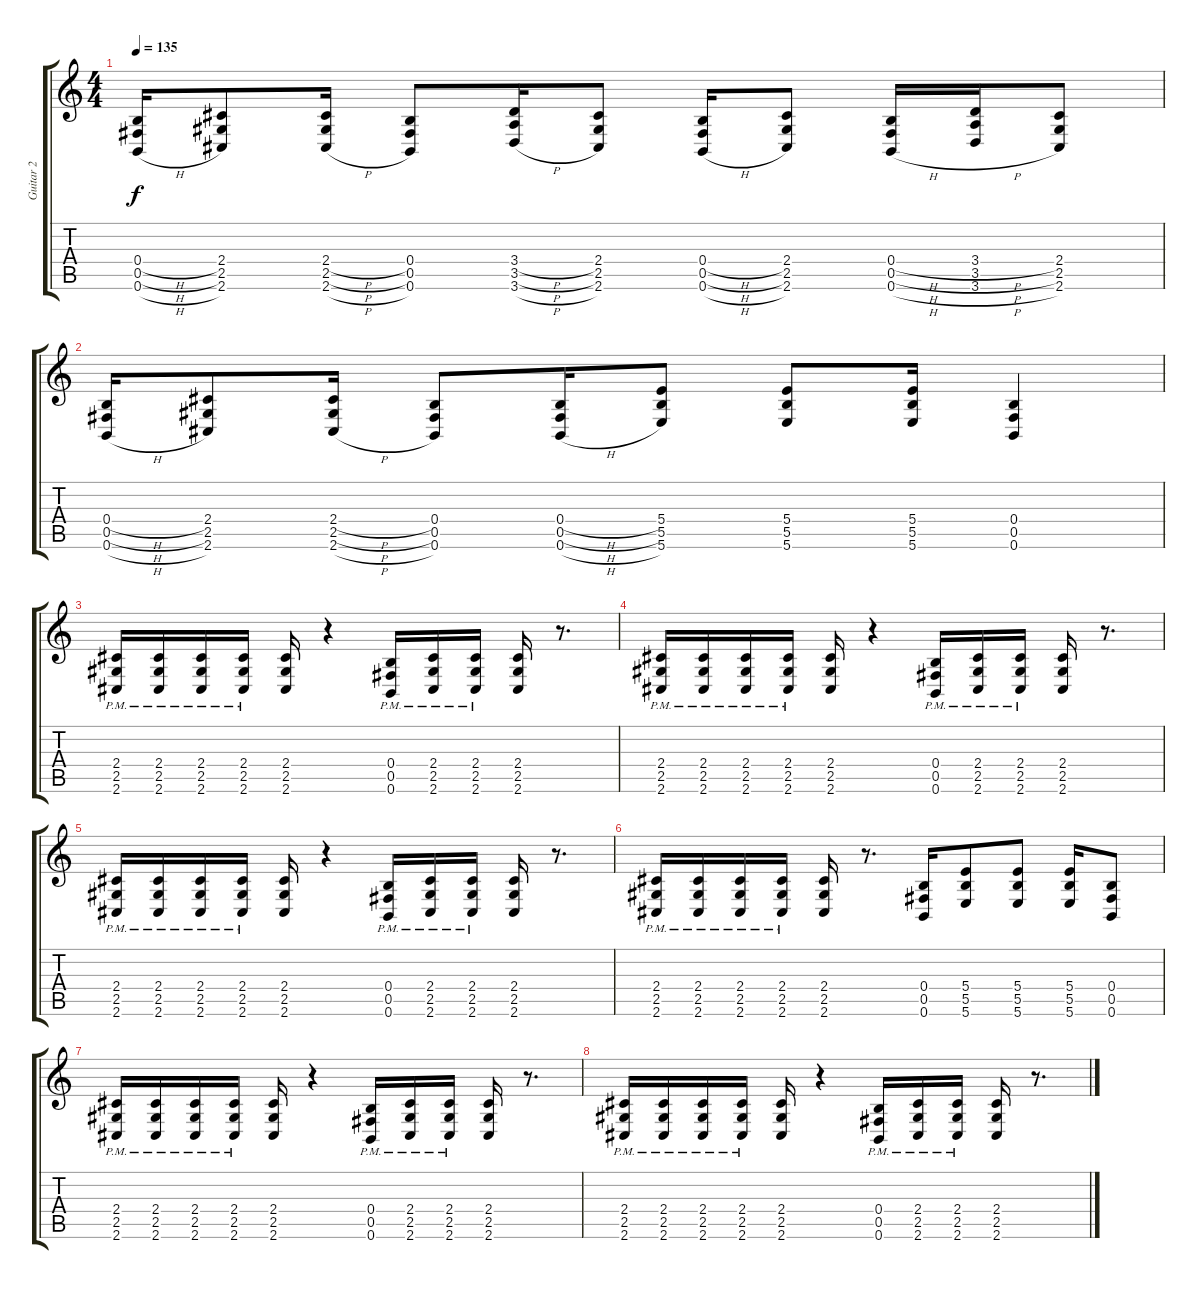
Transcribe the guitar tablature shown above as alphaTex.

\track ("Guitar 2" "Guitar 2") {instrument distortionguitar}
\staff {score tabs}
\tuning (Db4 Ab3 E3 B2 Gb2 B1) {hide}
\ts (4 4)
\tempo 135
\clef g2
\ks c
(0.4{h} 0.5{h} 0.6{h}).16{dy f} (2.4 2.5 2.6).8 (2.4{h} 2.5{h} 2.6{h}).16 (0.4 0.5 0.6).8 (3.4{h} 3.5{h} 3.6{h}).16 (2.4 2.5 2.6).8 (0.4{h} 0.5{h} 0.6{h}).16 (2.4 2.5 2.6).8 (0.4{h} 0.5{h} 0.6{h}).16 (3.4{h} 3.5{h} 3.6{h}).16 (2.4 2.5 2.6).8 |
(0.4{h} 0.5{h} 0.6{h}).16 (2.4 2.5 2.6).8 (2.4{h} 2.5{h} 2.6{h}).16 (0.4 0.5 0.6).8 (0.4{h} 0.5{h} 0.6{h}).16 (5.4 5.5 5.6).8 (5.4 5.5 5.6).8 (5.4 5.5 5.6).16 (0.4 0.5 0.6).4 |
(2.4{pm} 2.5{pm} 2.6{pm}).16 (2.4{pm} 2.5{pm} 2.6{pm}).16 (2.4{pm} 2.5{pm} 2.6{pm}).16 (2.4{pm} 2.5{pm} 2.6{pm}).16 (2.4 2.5 2.6).16 r.4 (0.4{pm} 0.5{pm} 0.6{pm}).16 (2.4{pm} 2.5{pm} 2.6{pm}).16 (2.4{pm} 2.5{pm} 2.6{pm}).16 (2.4 2.5 2.6).16 r.8{d} |
(2.4{pm} 2.5{pm} 2.6{pm}).16 (2.4{pm} 2.5{pm} 2.6{pm}).16 (2.4{pm} 2.5{pm} 2.6{pm}).16 (2.4{pm} 2.5{pm} 2.6{pm}).16 (2.4 2.5 2.6).16 r.4 (0.4{pm} 0.5{pm} 0.6{pm}).16 (2.4{pm} 2.5{pm} 2.6{pm}).16 (2.4{pm} 2.5{pm} 2.6{pm}).16 (2.4 2.5 2.6).16 r.8{d} |
(2.4{pm} 2.5{pm} 2.6{pm}).16 (2.4{pm} 2.5{pm} 2.6{pm}).16 (2.4{pm} 2.5{pm} 2.6{pm}).16 (2.4{pm} 2.5{pm} 2.6{pm}).16 (2.4 2.5 2.6).16 r.4 (0.4{pm} 0.5{pm} 0.6{pm}).16 (2.4{pm} 2.5{pm} 2.6{pm}).16 (2.4{pm} 2.5{pm} 2.6{pm}).16 (2.4 2.5 2.6).16 r.8{d} |
(2.4{pm} 2.5{pm} 2.6{pm}).16 (2.4{pm} 2.5{pm} 2.6{pm}).16 (2.4{pm} 2.5{pm} 2.6{pm}).16 (2.4{pm} 2.5{pm} 2.6{pm}).16 (2.4 2.5 2.6).16 r.8{d} (0.4 0.5 0.6).16 (5.4 5.5 5.6).8 (5.4 5.5 5.6).8 (5.4 5.5 5.6).16 (0.4 0.5 0.6).8 |
(2.4{pm} 2.5{pm} 2.6{pm}).16 (2.4{pm} 2.5{pm} 2.6{pm}).16 (2.4{pm} 2.5{pm} 2.6{pm}).16 (2.4{pm} 2.5{pm} 2.6{pm}).16 (2.4 2.5 2.6).16 r.4 (0.4{pm} 0.5{pm} 0.6{pm}).16 (2.4{pm} 2.5{pm} 2.6{pm}).16 (2.4{pm} 2.5{pm} 2.6{pm}).16 (2.4 2.5 2.6).16 r.8{d} |
(2.4{pm} 2.5{pm} 2.6{pm}).16 (2.4{pm} 2.5{pm} 2.6{pm}).16 (2.4{pm} 2.5{pm} 2.6{pm}).16 (2.4{pm} 2.5{pm} 2.6{pm}).16 (2.4 2.5 2.6).16 r.4 (0.4{pm} 0.5{pm} 0.6{pm}).16 (2.4{pm} 2.5{pm} 2.6{pm}).16 (2.4{pm} 2.5{pm} 2.6{pm}).16 (2.4 2.5 2.6).16 r.8{d}
